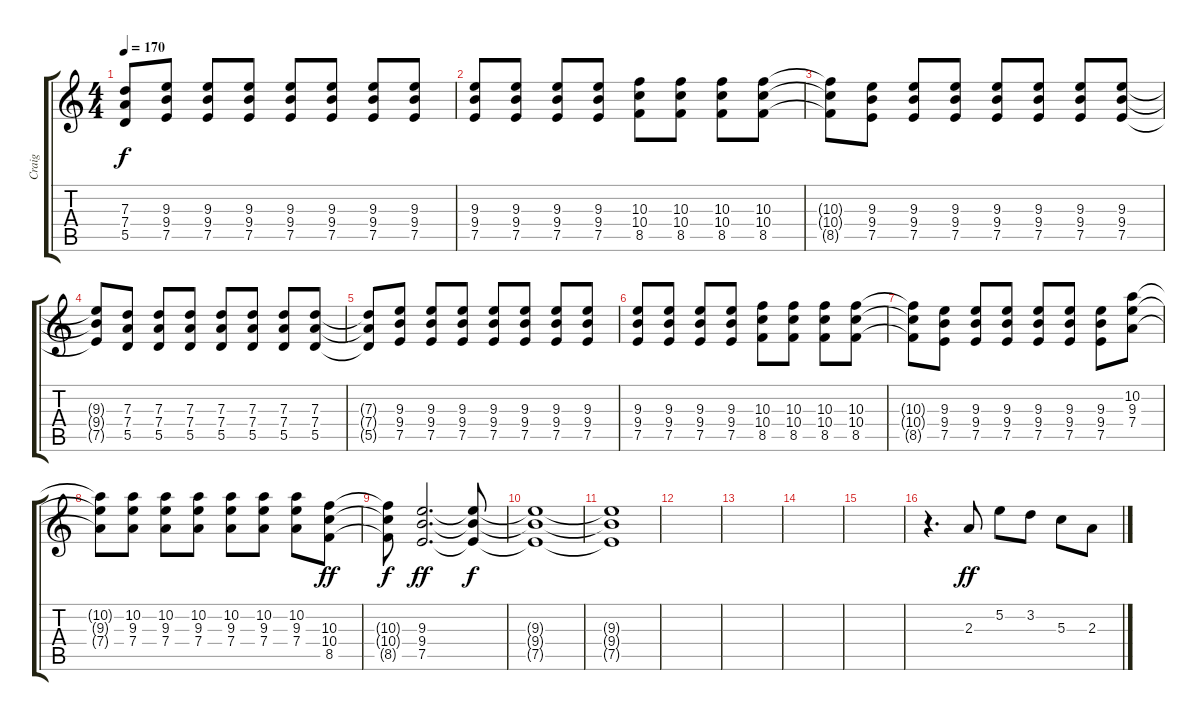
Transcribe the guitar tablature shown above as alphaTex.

\track ("Craig" "Craig") {instrument distortionguitar}
\staff {score tabs}
\tuning (E4 B3 G3 D3 A2 E2) {hide}
\ts (4 4)
\tempo 170
\clef g2
\ks c
(7.3{t} 7.4{t} 5.5{t}).8{dy f} (9.3 9.4 7.5).8 (9.3 9.4 7.5).8 (9.3 9.4 7.5).8 (9.3 9.4 7.5).8 (9.3 9.4 7.5).8 (9.3 9.4 7.5).8 (9.3 9.4 7.5).8 |
(9.3 9.4 7.5).8 (9.3 9.4 7.5).8 (9.3 9.4 7.5).8 (9.3 9.4 7.5).8 (10.3 10.4 8.5).8 (10.3 10.4 8.5).8 (10.3 10.4 8.5).8 (10.3 10.4 8.5).8 |
(10.3{t} 10.4{t} 8.5{t}).8 (9.3 9.4 7.5).8 (9.3 9.4 7.5).8 (9.3 9.4 7.5).8 (9.3 9.4 7.5).8 (9.3 9.4 7.5).8 (9.3 9.4 7.5).8 (9.3 9.4 7.5).8 |
(9.3{t} 9.4{t} 7.5{t}).8 (7.3 7.4 5.5).8 (7.3 7.4 5.5).8 (7.3 7.4 5.5).8 (7.3 7.4 5.5).8 (7.3 7.4 5.5).8 (7.3 7.4 5.5).8 (7.3 7.4 5.5).8 |
(7.3{t} 7.4{t} 5.5{t}).8 (9.3 9.4 7.5).8 (9.3 9.4 7.5).8 (9.3 9.4 7.5).8 (9.3 9.4 7.5).8 (9.3 9.4 7.5).8 (9.3 9.4 7.5).8 (9.3 9.4 7.5).8 |
(9.3 9.4 7.5).8 (9.3 9.4 7.5).8 (9.3 9.4 7.5).8 (9.3 9.4 7.5).8 (10.3 10.4 8.5).8 (10.3 10.4 8.5).8 (10.3 10.4 8.5).8 (10.3 10.4 8.5).8 |
(10.3{t} 10.4{t} 8.5{t}).8 (9.3 9.4 7.5).8 (9.3 9.4 7.5).8 (9.3 9.4 7.5).8 (9.3 9.4 7.5).8 (9.3 9.4 7.5).8 (9.3 9.4 7.5).8 (10.2 9.3 7.4).8 |
(10.2{t} 9.3{t} 7.4{t}).8 (10.2 9.3 7.4).8 (10.2 9.3 7.4).8 (10.2 9.3 7.4).8 (10.2 9.3 7.4).8 (10.2 9.3 7.4).8 (10.2 9.3 7.4).8 (10.3 10.4 8.5).8{dy ff volume 0} |
(10.3{t} 10.4{t} 8.5{t}).8{dy f} (9.3 9.4 7.5).2{d dy ff} (9.3{t} 9.4{t} 7.5{t}).8{dy f} |
(9.3{t} 9.4{t} 7.5{t}).1 |
(9.3{t} 9.4{t} 7.5{t}).1 |
|
|
|
|
r.4{d volume 11} 2.3.8{dy ff} 5.2.8 3.2.8 5.3.8 2.3.8{volume 0}
